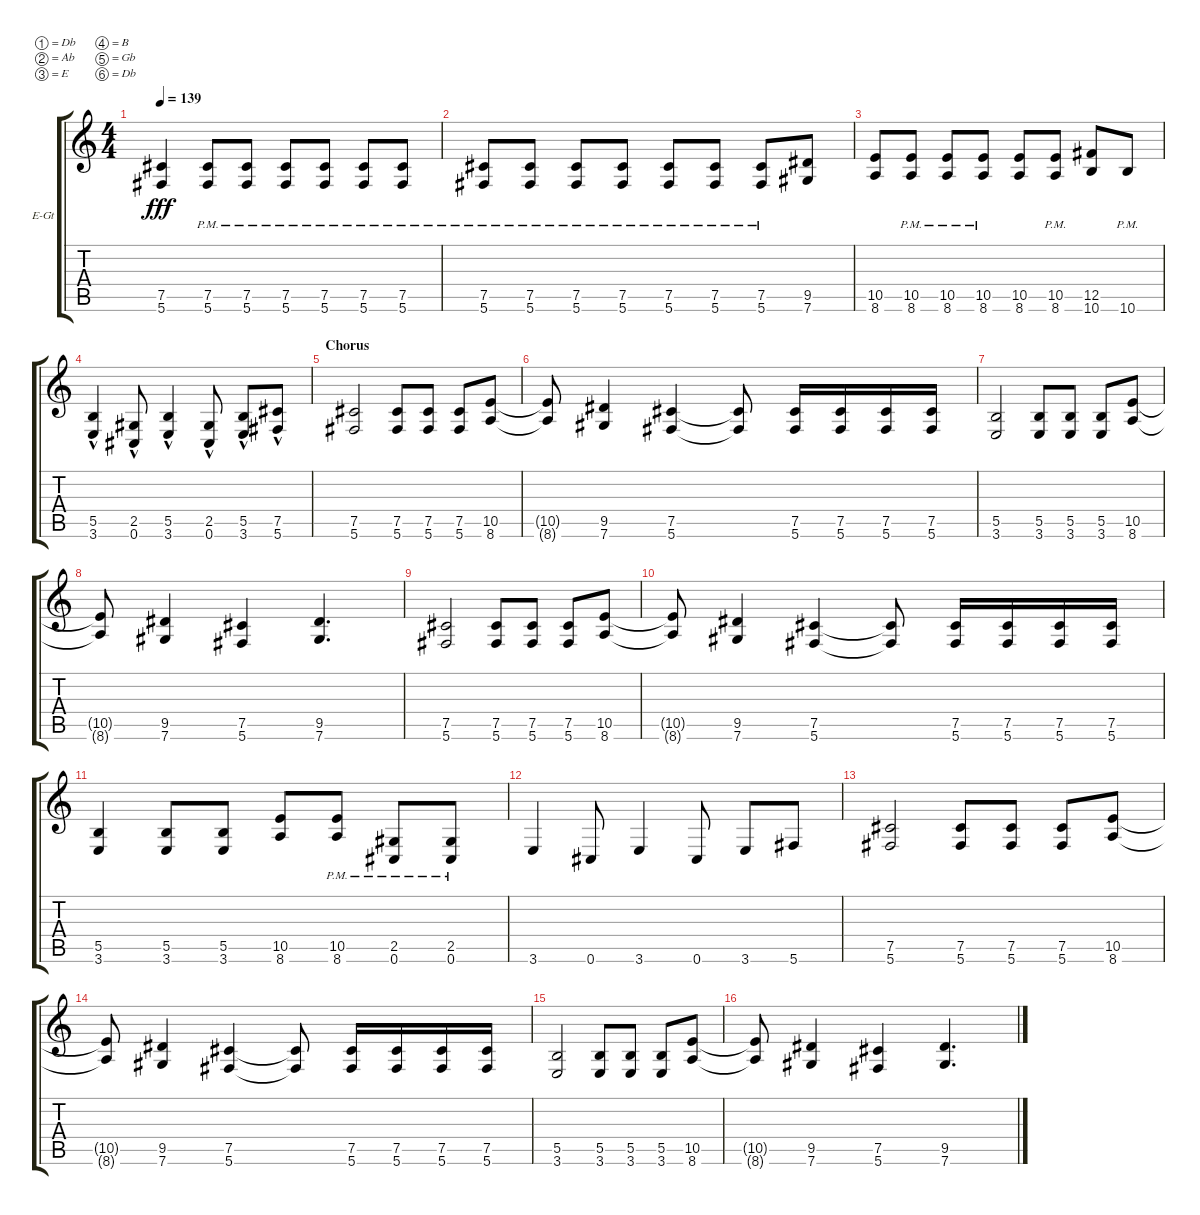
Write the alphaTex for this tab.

\bracketExtendMode groupsimilarinstruments
\firstSystemTrackNameOrientation horizontal
\otherSystemsTrackNameOrientation horizontal
\track ("Electric Guitar 2" "E-Gt") {instrument distortionguitar}
\staff {score tabs}
\tuning (Db4 Ab3 E3 B2 Gb2 Db2)
\ts (4 4)
\tempo 139
\clef g2
\ks c
(5.6 7.5).4{dy fff} (5.6{pm} 7.5{pm}).8 (5.6{pm} 7.5{pm}).8 (5.6{pm} 7.5{pm}).8 (5.6{pm} 7.5{pm}).8 (5.6{pm} 7.5{pm}).8 (5.6{pm} 7.5{pm}).8 |
(5.6{pm} 7.5{pm}).8 (5.6{pm} 7.5{pm}).8 (5.6{pm} 7.5{pm}).8 (5.6{pm} 7.5{pm}).8 (5.6{pm} 7.5{pm}).8 (5.6{pm} 7.5{pm}).8 (5.6{pm} 7.5{pm}).8 (7.6 9.5).8 |
(8.6 10.5).8 (8.6{pm} 10.5{pm}).8 (8.6{pm} 10.5{pm}).8 (8.6{pm} 10.5{pm}).8 (8.6 10.5).8 (8.6{pm} 10.5{pm}).8 (10.6 12.5).8 10.6{pm}.8 |
(3.6{hac} 5.5).4 (0.6{hac} 2.5).8 (3.6{hac} 5.5).4 (0.6{hac} 2.5).8 (3.6{hac} 5.5).8 (5.6{hac} 7.5).8 |
\section ("" "Chorus")
(5.6 7.5).2 (5.6 7.5).8 (5.6 7.5).8 (5.6 7.5).8 (8.6 10.5).8 |
(8.6{t} 10.5{t}).8 (7.6 9.5).4 (5.6 7.5).4 (5.6{t} 7.5{t}).8 (5.6 7.5).16 (5.6 7.5).16 (5.6 7.5).16 (5.6 7.5).16 |
(3.6 5.5).2 (3.6 5.5).8 (3.6 5.5).8 (3.6 5.5).8 (8.6 10.5).8 |
(8.6{t} 10.5{t}).8 (7.6 9.5).4 (5.6 7.5).4 (7.6 9.5).4{d} |
(5.6 7.5).2 (5.6 7.5).8 (5.6 7.5).8 (5.6 7.5).8 (8.6 10.5).8 |
(8.6{t} 10.5{t}).8 (7.6 9.5).4 (5.6 7.5).4 (5.6{t} 7.5{t}).8 (5.6 7.5).16 (5.6 7.5).16 (5.6 7.5).16 (5.6 7.5).16 |
(3.6 5.5).4 (3.6 5.5).8 (3.6 5.5).8 (8.6 10.5).8 (8.6{pm} 10.5{pm}).8 (0.6{pm} 2.5{pm}).8 (0.6{pm} 2.5{pm}).8 |
3.6.4 0.6.8 3.6.4 0.6.8 3.6.8 5.6.8 |
(5.6 7.5).2 (5.6 7.5).8 (5.6 7.5).8 (5.6 7.5).8 (8.6 10.5).8 |
(8.6{t} 10.5{t}).8 (7.6 9.5).4 (5.6 7.5).4 (5.6{t} 7.5{t}).8 (5.6 7.5).16 (5.6 7.5).16 (5.6 7.5).16 (5.6 7.5).16 |
(3.6 5.5).2 (3.6 5.5).8 (3.6 5.5).8 (3.6 5.5).8 (8.6 10.5).8 |
(8.6{t} 10.5{t}).8 (7.6 9.5).4 (5.6 7.5).4 (7.6 9.5).4{d}
